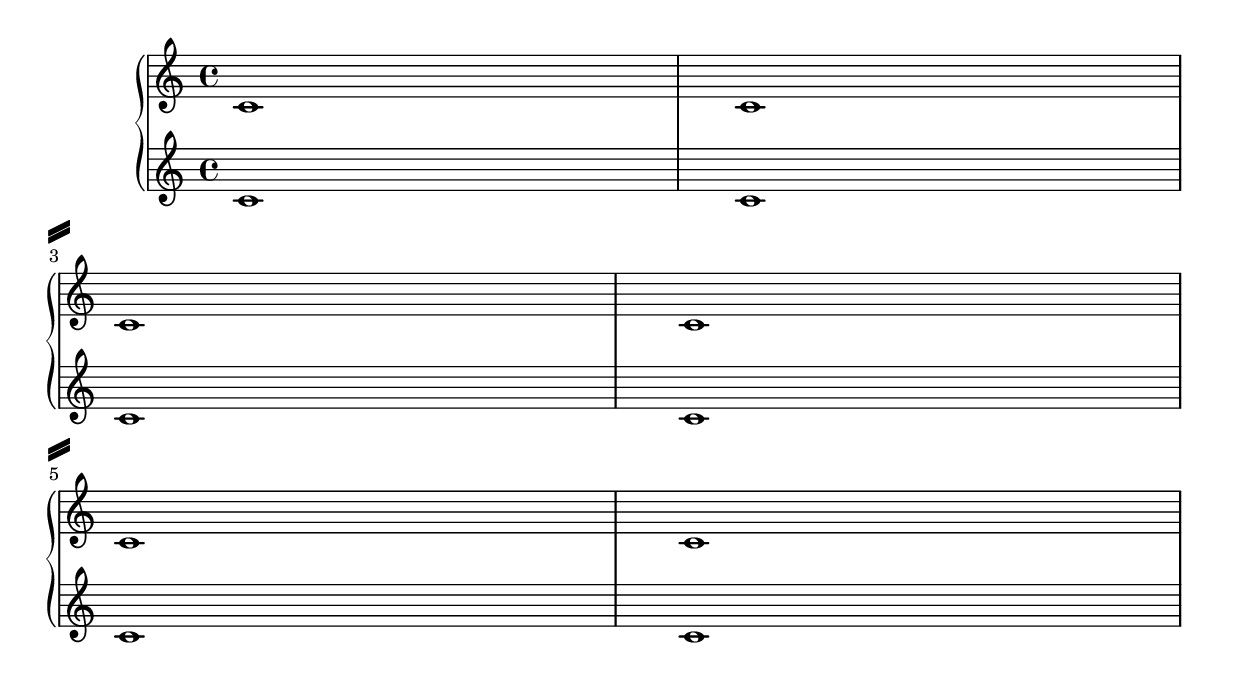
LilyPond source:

%% DO NOT EDIT this file manually; it is automatically
%% generated from LSR http://lsr.dsi.unimi.it
%% Make any changes in LSR itself, or in Documentation/snippets/new/ ,
%% and then run scripts/auxiliar/makelsr.py
%%
%% This file is in the public domain.
\version "2.14.0"

\header {
  lsrtags = "staff-notation, tweaks-and-overrides, paper-and-layout"

%% Translation of GIT committish: 2d548a99cb9dba80f2ff035582009477cd37eceb
  texidoces = "
Se pueden insertar separadores sistema entre los sistemas de una
página.  Se puede usar cualquier elemento de marcado, pero
@code{\\slashSeparator} está disponible como una elección
predeterminada adecuada.

"
  doctitlees = "Fijar un separador entre los sistemas"



  texidoc = "
System separators can be inserted between systems.  Any markup can be
used, but @code{\\slashSeparator} has been provided as a sensible
default.

"
  doctitle = "Setting system separators"
} % begin verbatim

\paper {
  system-separator-markup = \slashSeparator
}

notes = \relative c' {
  c1 | c \break
  c1 | c \break
  c1 | c
}

\book {
  \score {
    \new GrandStaff <<
      \new Staff \notes
      \new Staff \notes
    >>
  }
}

